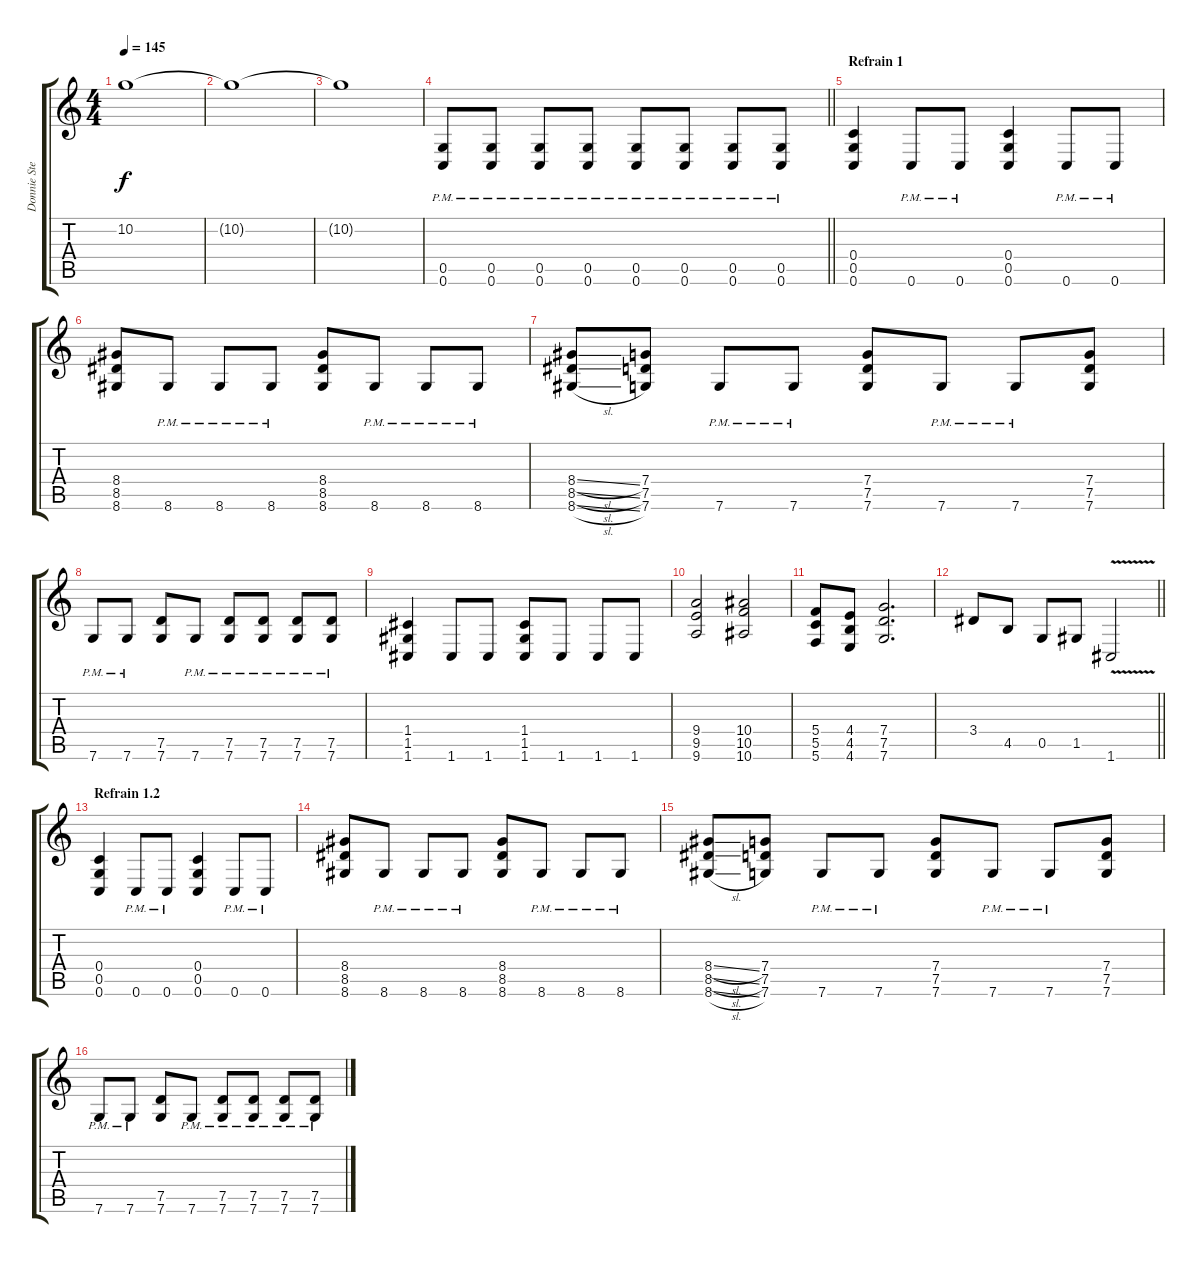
\track ("Donnie Steele" "Donnie Ste") {instrument distortionguitar}
\staff {score tabs}
\tuning (D4 A3 F3 C3 G2 C2) {hide}
\ts (4 4)
\tempo 145
\clef g2
\ks c
10.2{t}.1{dy f} |
10.2{t}.1 |
10.2{t}.1 |
\barLineRight lightlight
(0.5{pm} 0.6{pm}).8{volume 13} (0.5{pm} 0.6{pm}).8 (0.5{pm} 0.6{pm}).8 (0.5{pm} 0.6{pm}).8 (0.5{pm} 0.6{pm}).8 (0.5{pm} 0.6{pm}).8 (0.5{pm} 0.6{pm}).8 (0.5{pm} 0.6{pm}).8 |
\section ("" "Refrain 1")
(0.4 0.5 0.6).4 0.6{pm}.8 0.6{pm}.8 (0.4 0.5 0.6).4 0.6{pm}.8 0.6{pm}.8 |
(8.4 8.5 8.6).8 8.6{pm}.8 8.6{pm}.8 8.6{pm}.8 (8.4 8.5 8.6).8 8.6{pm}.8 8.6{pm}.8 8.6{pm}.8 |
(8.4{sl} 8.5{sl} 8.6{sl}).8 (7.4 7.5 7.6).8 7.6{pm}.8 7.6{pm}.8 (7.4 7.5 7.6).8 7.6{pm}.8 7.6{pm}.8 (7.4 7.5 7.6).8 |
7.6{pm}.8 7.6{pm}.8 (7.5 7.6).8 7.6{pm}.8 (7.5{pm} 7.6{pm}).8 (7.5{pm} 7.6{pm}).8 (7.5{pm} 7.6{pm}).8 (7.5{pm} 7.6{pm}).8 |
(1.4 1.5 1.6).4 1.6.8 1.6.8 (1.4 1.5 1.6).8 1.6.8 1.6.8 1.6.8 |
(9.4 9.5 9.6).2 (10.4 10.5 10.6).2 |
(5.4 5.5 5.6).8 (4.4 4.5 4.6).8 (7.4 7.5 7.6).2{d} |
\barLineRight lightlight
3.4.8 4.5.8 0.5.8 1.5.8 1.6{v}.2 |
\section ("" "Refrain 1.2")
(0.4 0.5 0.6).4 0.6{pm}.8 0.6{pm}.8 (0.4 0.5 0.6).4 0.6{pm}.8 0.6{pm}.8 |
(8.4 8.5 8.6).8 8.6{pm}.8 8.6{pm}.8 8.6{pm}.8 (8.4 8.5 8.6).8 8.6{pm}.8 8.6{pm}.8 8.6{pm}.8 |
(8.4{sl} 8.5{sl} 8.6{sl}).8 (7.4 7.5 7.6).8 7.6{pm}.8 7.6{pm}.8 (7.4 7.5 7.6).8 7.6{pm}.8 7.6{pm}.8 (7.4 7.5 7.6).8 |
7.6{pm}.8 7.6{pm}.8 (7.5 7.6).8 7.6{pm}.8 (7.5{pm} 7.6{pm}).8 (7.5{pm} 7.6{pm}).8 (7.5{pm} 7.6{pm}).8 (7.5{pm} 7.6{pm}).8
